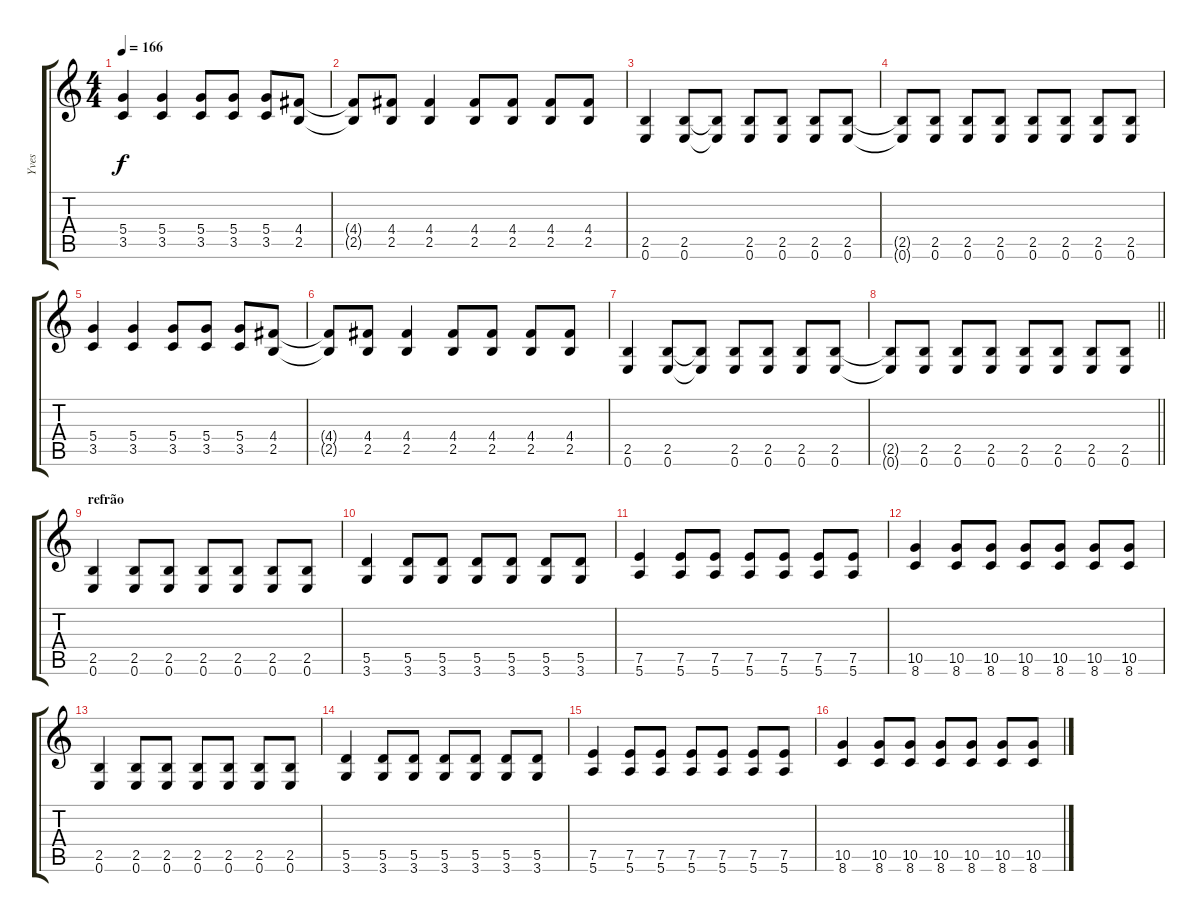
\track ("Yves" "Yves") {instrument distortionguitar}
\staff {score tabs}
\tuning (E4 B3 G3 D3 A2 E2) {hide}
\ts (4 4)
\tempo 166
\clef g2
\ks c
(5.4 3.5).4{dy f} (5.4 3.5).4 (5.4 3.5).8 (5.4 3.5).8 (5.4 3.5).8 (4.4 2.5).8 |
(4.4{t} 2.5{t}).8 (4.4 2.5).8 (4.4 2.5).4 (4.4 2.5).8 (4.4 2.5).8 (4.4 2.5).8 (4.4 2.5).8 |
(2.5 0.6).4 (2.5 0.6).8 (2.5{t} 0.6{t}).8 (2.5 0.6).8 (2.5 0.6).8 (2.5 0.6).8 (2.5 0.6).8 |
(2.5{t} 0.6{t}).8 (2.5 0.6).8 (2.5 0.6).8 (2.5 0.6).8 (2.5 0.6).8 (2.5 0.6).8 (2.5 0.6).8 (2.5 0.6).8 |
(5.4 3.5).4 (5.4 3.5).4 (5.4 3.5).8 (5.4 3.5).8 (5.4 3.5).8 (4.4 2.5).8 |
(4.4{t} 2.5{t}).8 (4.4 2.5).8 (4.4 2.5).4 (4.4 2.5).8 (4.4 2.5).8 (4.4 2.5).8 (4.4 2.5).8 |
(2.5 0.6).4 (2.5 0.6).8 (2.5{t} 0.6{t}).8 (2.5 0.6).8 (2.5 0.6).8 (2.5 0.6).8 (2.5 0.6).8 |
\barLineRight lightlight
(2.5{t} 0.6{t}).8 (2.5 0.6).8 (2.5 0.6).8 (2.5 0.6).8 (2.5 0.6).8 (2.5 0.6).8 (2.5 0.6).8 (2.5 0.6).8 |
\section ("" "refrão")
(2.5 0.6).4 (2.5 0.6).8 (2.5 0.6).8 (2.5 0.6).8 (2.5 0.6).8 (2.5 0.6).8 (2.5 0.6).8 |
(5.5 3.6).4 (5.5 3.6).8 (5.5 3.6).8 (5.5 3.6).8 (5.5 3.6).8 (5.5 3.6).8 (5.5 3.6).8 |
(7.5 5.6).4 (7.5 5.6).8 (7.5 5.6).8 (7.5 5.6).8 (7.5 5.6).8 (7.5 5.6).8 (7.5 5.6).8 |
(10.5 8.6).4 (10.5 8.6).8 (10.5 8.6).8 (10.5 8.6).8 (10.5 8.6).8 (10.5 8.6).8 (10.5 8.6).8 |
(2.5 0.6).4 (2.5 0.6).8 (2.5 0.6).8 (2.5 0.6).8 (2.5 0.6).8 (2.5 0.6).8 (2.5 0.6).8 |
(5.5 3.6).4 (5.5 3.6).8 (5.5 3.6).8 (5.5 3.6).8 (5.5 3.6).8 (5.5 3.6).8 (5.5 3.6).8 |
(7.5 5.6).4 (7.5 5.6).8 (7.5 5.6).8 (7.5 5.6).8 (7.5 5.6).8 (7.5 5.6).8 (7.5 5.6).8 |
(10.5 8.6).4 (10.5 8.6).8 (10.5 8.6).8 (10.5 8.6).8 (10.5 8.6).8 (10.5 8.6).8 (10.5 8.6).8
